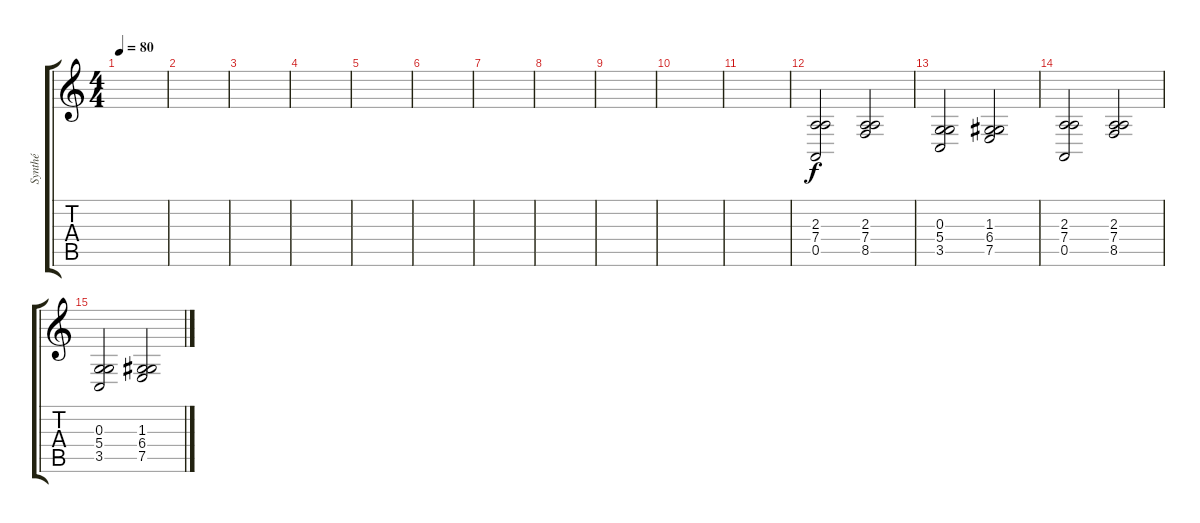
\track ("Synthé" "Synthé") {instrument stringensemble1}
\staff {score tabs}
\tuning (E4 B3 G3 D3 A2 E2) {hide}
\ts (4 4)
\tempo 80
\clef g2
\ks c
|
|
|
|
|
|
|
|
|
|
|
(2.3 7.4 0.5).2 (2.3 7.4 8.5).2 |
(0.3 5.4 3.5).2 (1.3 6.4 7.5).2 |
(2.3 7.4 0.5).2 (2.3 7.4 8.5).2 |
(0.3 5.4 3.5).2 (1.3 6.4 7.5).2
